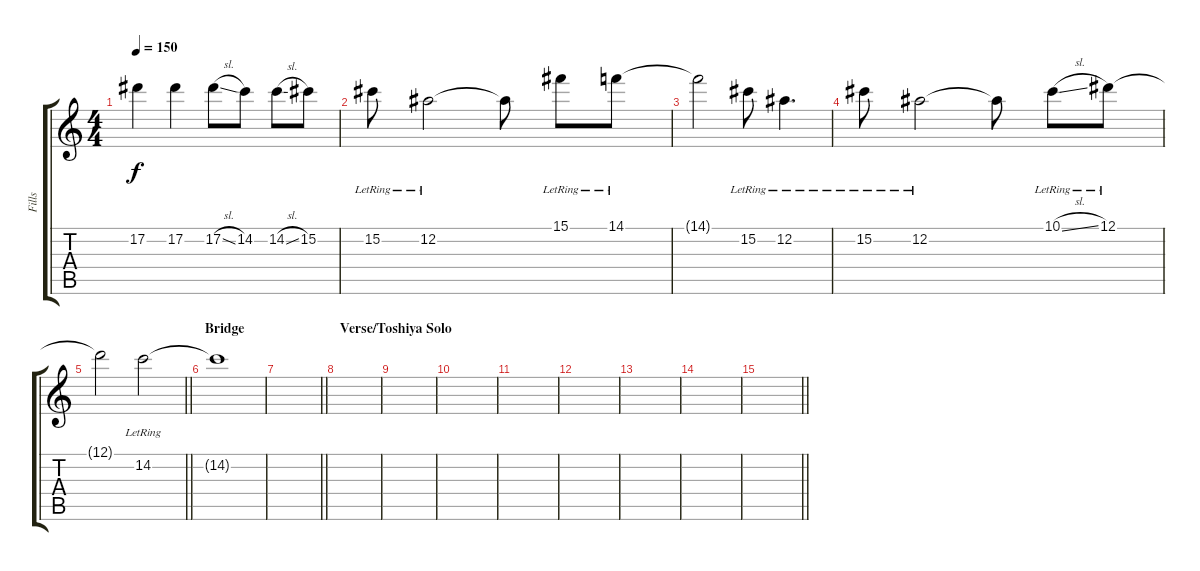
\track ("Fills" "Fills") {instrument acousticguitarnylon}
\staff {score tabs}
\tuning (Eb4 Bb3 Gb3 Db3 Ab2 Db2) {hide}
\ts (4 4)
\tempo 150
\clef g2
\ks c
17.2{t}.4{dy f} 17.2.4 17.2{sl}.8 14.2.8 14.2{sl}.8 15.2.8 |
15.2{lr}.8 12.2{lr}.2 12.2{t}.8 15.1{lr}.8 14.1{lr}.8 |
14.1{t}.2 15.2{lr}.8 12.2{lr}.4{d} |
15.2{lr}.8 12.2{lr}.2 12.2{t}.8 10.1{sl lr}.8 12.1{lr}.8 |
\barLineRight lightlight
12.1{t}.2 14.2{lr}.2 |
\section ("" "Bridge")
14.2{t}.1 |
\barLineRight lightlight
|
\section ("" "Verse/Toshiya Solo")
|
|
|
|
|
|
|
\barLineRight lightlight
